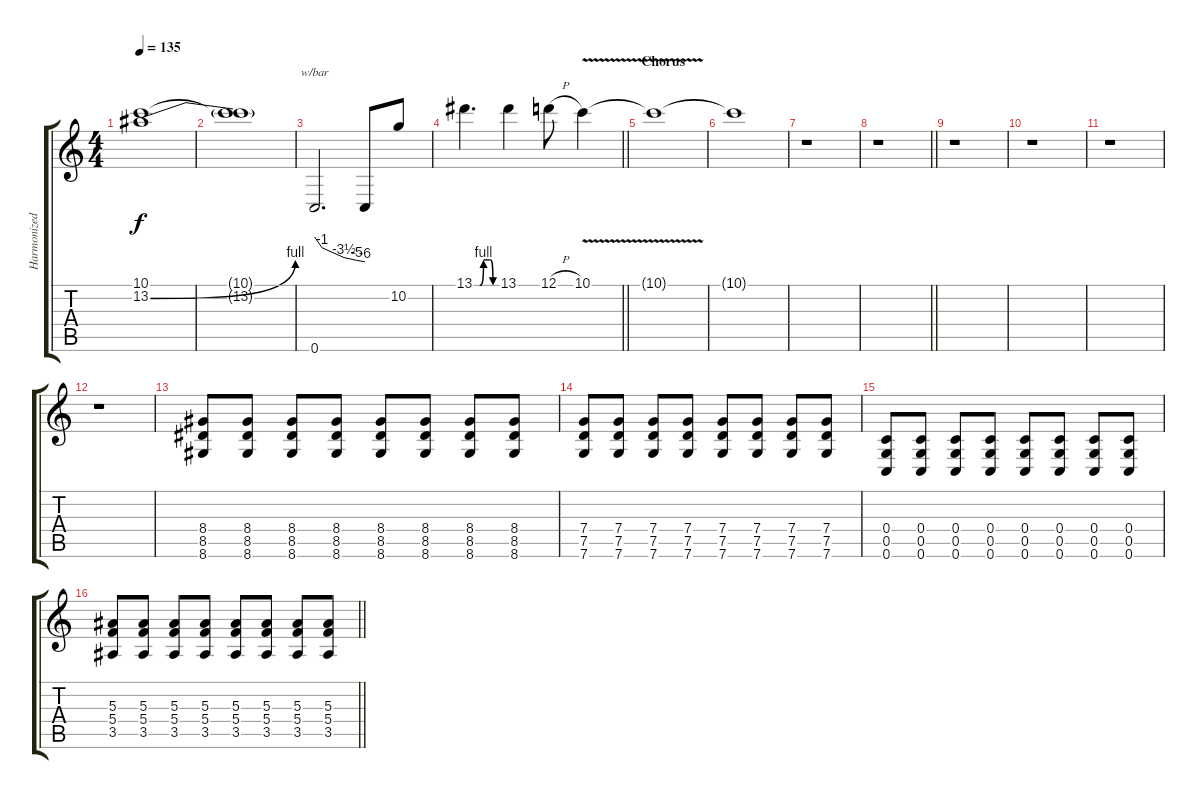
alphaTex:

\track ("Harmonized Solo Guitar" "Harmonized") {instrument distortionguitar}
\staff {score tabs}
\tuning (D4 A3 F3 C3 G2 C2) {hide}
\ts (4 4)
\tempo 135
\clef g2
\ks c
(10.1 13.2{be (bend 0 0 60 4)}).1{dy f} |
(10.1{t} 13.2{t}).1 |
0.6.2{d tbe (custom default 0 0 9 -4 35 -14 50 -20 60 -24)} 0.6{t}.8 10.2.8 |
\barLineRight lightlight
13.1{be (custom 0 0 15 0 25 4 30 4 36 4 40 4 43 4 50 0 60 0)}.4{d} 13.1.4 12.1{h}.8 10.1{v}.4{volume 16} |
\section ("" "Chorus")
10.1{t}.1{volume 0} |
10.1{t}.1 |
r.1{volume 16} |
\barLineRight lightlight
r.1 |
r.1 |
r.1 |
r.1 |
r.1 |
(8.4 8.5 8.6).8 (8.4 8.5 8.6).8 (8.4 8.5 8.6).8 (8.4 8.5 8.6).8 (8.4 8.5 8.6).8 (8.4 8.5 8.6).8 (8.4 8.5 8.6).8 (8.4 8.5 8.6).8 |
(7.4 7.5 7.6).8 (7.4 7.5 7.6).8 (7.4 7.5 7.6).8 (7.4 7.5 7.6).8 (7.4 7.5 7.6).8 (7.4 7.5 7.6).8 (7.4 7.5 7.6).8 (7.4 7.5 7.6).8 |
(0.4 0.5 0.6).8 (0.4 0.5 0.6).8 (0.4 0.5 0.6).8 (0.4 0.5 0.6).8 (0.4 0.5 0.6).8 (0.4 0.5 0.6).8 (0.4 0.5 0.6).8 (0.4 0.5 0.6).8 |
\barLineRight lightlight
(5.3 5.4 3.5).8 (5.3 5.4 3.5).8 (5.3 5.4 3.5).8 (5.3 5.4 3.5).8 (5.3 5.4 3.5).8 (5.3 5.4 3.5).8 (5.3 5.4 3.5).8 (5.3 5.4 3.5).8
